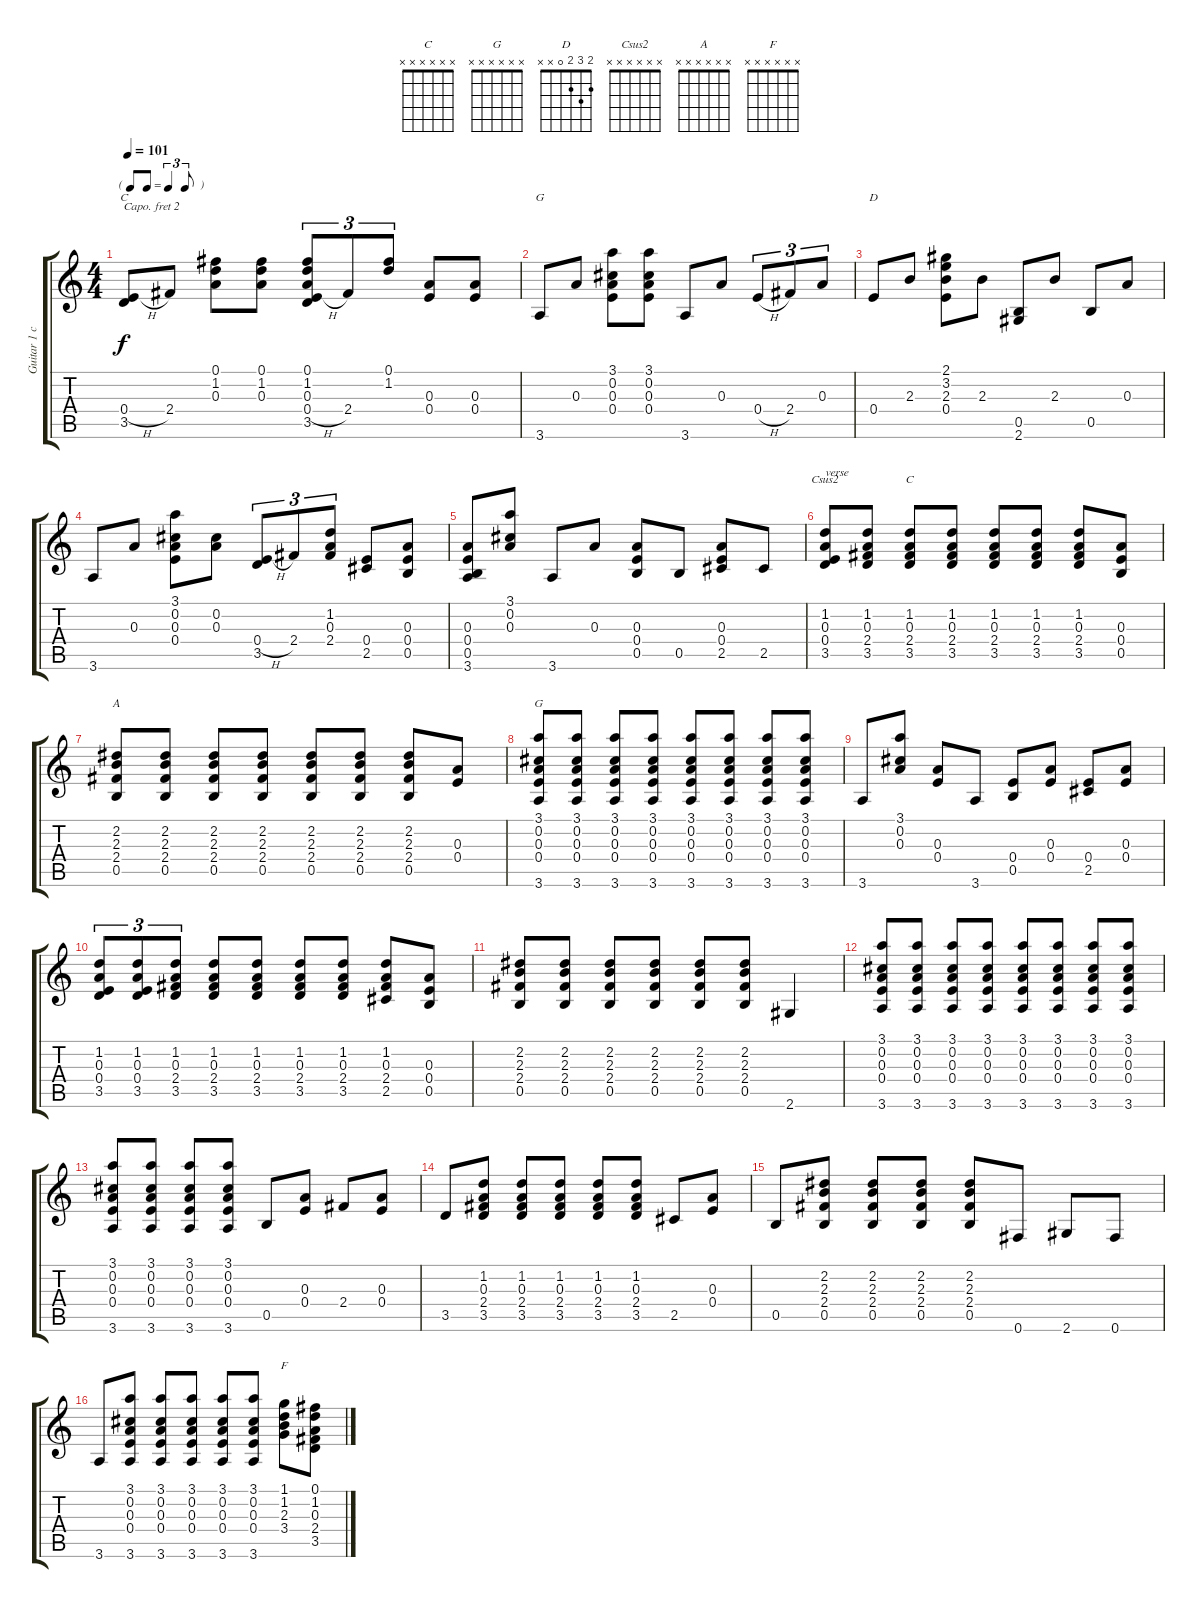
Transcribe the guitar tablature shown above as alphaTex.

\track ("Guitar 1 capo 2" "Guitar 1 c") {instrument acousticguitarsteel}
\staff {score tabs}
\capo 2
\tuning (E4 B3 G3 D3 A2 E2) {hide}
\chord ("C" x 1 0 2 3 x)
\chord ("G" 3 0 0 0 x 3)
\chord ("D" 2 3 2 0 x x)
\chord ("Csus2" x x x x x x) {firstfret 0}
\chord ("C" x x x x x x) {firstfret 0}
\chord ("A" x x x x x x) {firstfret 0}
\chord ("G" x x x x x x) {firstfret 0}
\chord ("F" x x x x x x) {firstfret 0}
\ts (4 4)
\tf triplet8th
\tempo 101
\clef g2
\ks c
(0.4{h} 3.5).8{ch "C" dy f} 2.4.8 (0.1 1.2 0.3).8 (0.1 1.2 0.3).8 (0.1 1.2 0.3 0.4{h} 3.5).8{tu (3 2)} 2.4.8{tu (3 2)} (0.1 1.2).8{tu (3 2)} (0.3 0.4).8 (0.3 0.4).8 |
3.6.8{ch "G"} 0.3.8 (3.1 0.2 0.3 0.4).8 (3.1 0.2 0.3 0.4).8 3.6.8 0.3.8 0.4{h}.8{tu (3 2)} 2.4.8{tu (3 2)} 0.3.8{tu (3 2)} |
0.4.8{ch "D"} 2.3.8 (2.1 3.2 2.3 0.4).8 2.3.8 (0.5 2.6).8 2.3.8 0.5.8 0.3.8 |
3.6.8 0.3.8 (3.1 0.2 0.3 0.4).8 (0.2 0.3).8 (0.4{h} 3.5).8{tu (3 2)} 2.4.8{tu (3 2)} (1.2 0.3 2.4).8{tu (3 2)} (0.4 2.5).8 (0.3 0.4 0.5).8 |
(0.3 0.4 0.5 3.6).8 (3.1 0.2 0.3).8 3.6.8 0.3.8 (0.3 0.4 0.5).8 0.5.8 (0.3 0.4 2.5).8 2.5.8 |
(1.2 0.3 0.4 3.5).8{ch "Csus2" txt "verse" volume 11} (1.2 0.3 2.4 3.5).8 (1.2 0.3 2.4 3.5).8{ch "C"} (1.2 0.3 2.4 3.5).8 (1.2 0.3 2.4 3.5).8 (1.2 0.3 2.4 3.5).8 (1.2 0.3 2.4 3.5).8 (0.3 0.4 0.5).8 |
(2.2 2.3 2.4 0.5).8{ch "A"} (2.2 2.3 2.4 0.5).8 (2.2 2.3 2.4 0.5).8 (2.2 2.3 2.4 0.5).8 (2.2 2.3 2.4 0.5).8 (2.2 2.3 2.4 0.5).8 (2.2 2.3 2.4 0.5).8 (0.3 0.4).8 |
(3.1 0.2 0.3 0.4 3.6).8{ch "G"} (3.1 0.2 0.3 0.4 3.6).8 (3.1 0.2 0.3 0.4 3.6).8 (3.1 0.2 0.3 0.4 3.6).8 (3.1 0.2 0.3 0.4 3.6).8 (3.1 0.2 0.3 0.4 3.6).8 (3.1 0.2 0.3 0.4 3.6).8 (3.1 0.2 0.3 0.4 3.6).8 |
3.6.8 (3.1 0.2 0.3).8 (0.3 0.4).8 3.6.8 (0.4 0.5).8 (0.3 0.4).8 (0.4 2.5).8 (0.3 0.4).8 |
(1.2 0.3 0.4 3.5).8{tu (3 2)} (1.2 0.3 0.4 3.5).8{tu (3 2)} (1.2 0.3 2.4 3.5).8{tu (3 2)} (1.2 0.3 2.4 3.5).8 (1.2 0.3 2.4 3.5).8 (1.2 0.3 2.4 3.5).8 (1.2 0.3 2.4 3.5).8 (1.2 0.3 2.4 2.5).8 (0.3 0.4 0.5).8 |
(2.2 2.3 2.4 0.5).8 (2.2 2.3 2.4 0.5).8 (2.2 2.3 2.4 0.5).8 (2.2 2.3 2.4 0.5).8 (2.2 2.3 2.4 0.5).8 (2.2 2.3 2.4 0.5).8 2.6.4 |
(3.1 0.2 0.3 0.4 3.6).8 (3.1 0.2 0.3 0.4 3.6).8 (3.1 0.2 0.3 0.4 3.6).8 (3.1 0.2 0.3 0.4 3.6).8 (3.1 0.2 0.3 0.4 3.6).8 (3.1 0.2 0.3 0.4 3.6).8 (3.1 0.2 0.3 0.4 3.6).8 (3.1 0.2 0.3 0.4 3.6).8 |
(3.1 0.2 0.3 0.4 3.6).8 (3.1 0.2 0.3 0.4 3.6).8 (3.1 0.2 0.3 0.4 3.6).8 (3.1 0.2 0.3 0.4 3.6).8 0.5.8 (0.3 0.4).8 2.4.8 (0.3 0.4).8 |
3.5.8 (1.2 0.3 2.4 3.5).8 (1.2 0.3 2.4 3.5).8 (1.2 0.3 2.4 3.5).8 (1.2 0.3 2.4 3.5).8 (1.2 0.3 2.4 3.5).8 2.5.8 (0.3 0.4).8 |
0.5.8 (2.2 2.3 2.4 0.5).8 (2.2 2.3 2.4 0.5).8 (2.2 2.3 2.4 0.5).8 (2.2 2.3 2.4 0.5).8 0.6.8 2.6.8 0.6.8 |
3.6.8 (3.1 0.2 0.3 0.4 3.6).8 (3.1 0.2 0.3 0.4 3.6).8 (3.1 0.2 0.3 0.4 3.6).8 (3.1 0.2 0.3 0.4 3.6).8 (3.1 0.2 0.3 0.4 3.6).8 (1.1 1.2 2.3 3.4).8{ch "F"} (0.1 1.2 0.3 2.4 3.5).8
